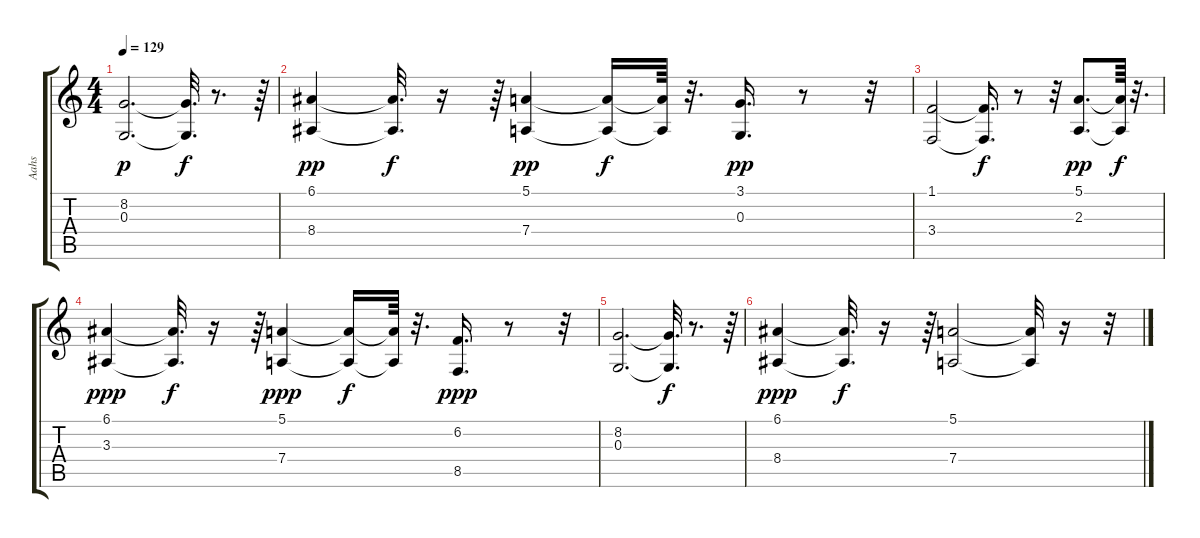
\track ("Aahs" "Aahs") {instrument choiraahs}
\staff {score tabs}
\tuning (E4 B3 G3 D3 A2 E2) {hide}
\ts (4 4)
\tempo 129
\clef g2
\ks c
(8.2 0.3).2{d dy p} (8.2{t} 0.3{t}).32{d dy f} r.8{d} r.64 |
(6.1 8.4).4{dy pp} (6.1{t} 8.4{t}).32{d dy f} r.16 r.64 (5.1 7.4).4{dy pp} (5.1{t} 7.4{t}).16{dy f} (5.1{t} 7.4{t}).64 r.32{d} (3.1 0.3).16{d dy pp} r.8 r.32 |
(1.1 3.4).2 (1.1{t} 3.4{t}).16{d dy f} r.8 r.32 (5.1 2.3).8{d dy pp} (5.1{t} 2.3{t}).64{dy f} r.32{d} |
(6.1 3.3).4{dy ppp} (6.1{t} 3.3{t}).32{d dy f} r.16 r.64 (5.1 7.4).4{dy ppp} (5.1{t} 7.4{t}).16{dy f} (5.1{t} 7.4{t}).64 r.32{d} (6.2 8.5).16{d dy ppp} r.8 r.32 |
(8.2 0.3).2{d} (8.2{t} 0.3{t}).32{d dy f} r.8{d} r.64 |
(6.1 8.4).4{dy ppp} (6.1{t} 8.4{t}).32{d dy f} r.16 r.64 (5.1 7.4).2 (5.1{t} 7.4{t}).32 r.16 r.32
